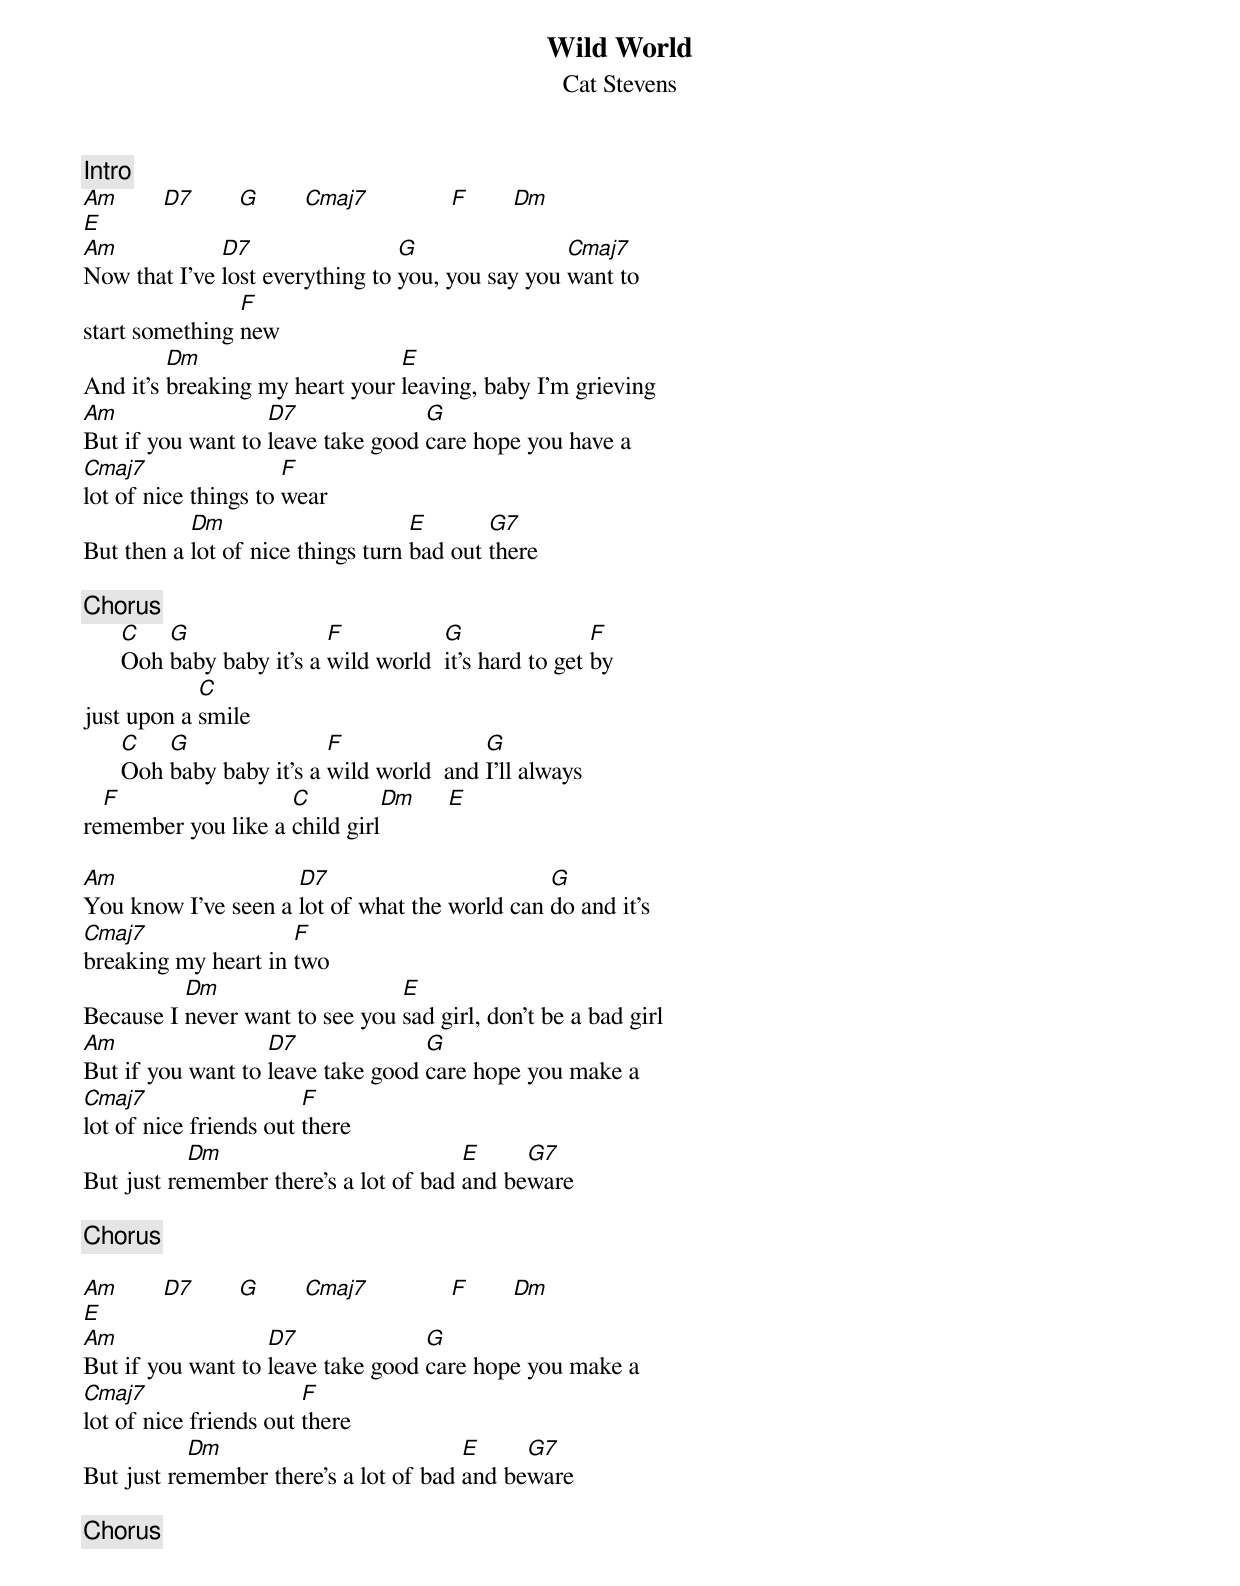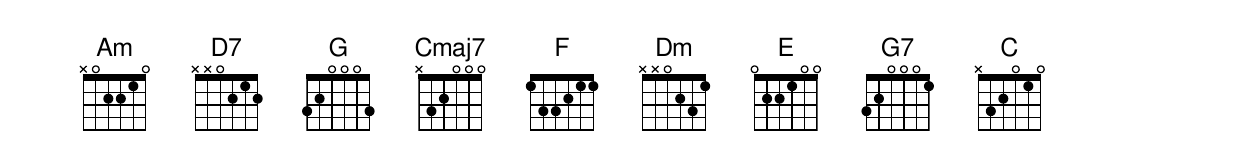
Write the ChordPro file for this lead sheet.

{title:Wild World}
{st:Cat Stevens}
{c:Intro}
[Am]       [D7]       [G]       [Cmaj7]             [F]       [Dm]
[E]
[Am]Now that I've [D7]lost everything to [G]you, you say you [Cmaj7]want to
start something [F]new
And it's [Dm]breaking my heart your [E]leaving, baby I'm grieving
[Am]But if you want to [D7]leave take good [G]care hope you have a
[Cmaj7]lot of nice things to [F]wear
But then a [Dm]lot of nice things turn [E]bad out [G7]there

{c:Chorus}
      [C]Ooh [G]baby baby it's a [F]wild world  [G]it's hard to get [F]by
just upon a [C]smile
      [C]Ooh [G]baby baby it's a [F]wild world  and [G]I'll always
re[F]member you like a [C]child girl[Dm]     [E]

[Am]You know I've seen a [D7]lot of what the world can [G]do and it's
[Cmaj7]breaking my heart in [F]two
Because I [Dm]never want to see you [E]sad girl, don't be a bad girl
[Am]But if you want to [D7]leave take good [G]care hope you make a
[Cmaj7]lot of nice friends out [F]there
But just re[Dm]member there's a lot of bad [E]and be[G7]ware

{c:Chorus}

[Am]       [D7]       [G]       [Cmaj7]             [F]       [Dm]
[E]
[Am]But if you want to [D7]leave take good [G]care hope you make a
[Cmaj7]lot of nice friends out [F]there
But just re[Dm]member there's a lot of bad [E]and be[G7]ware

{c:Chorus}
